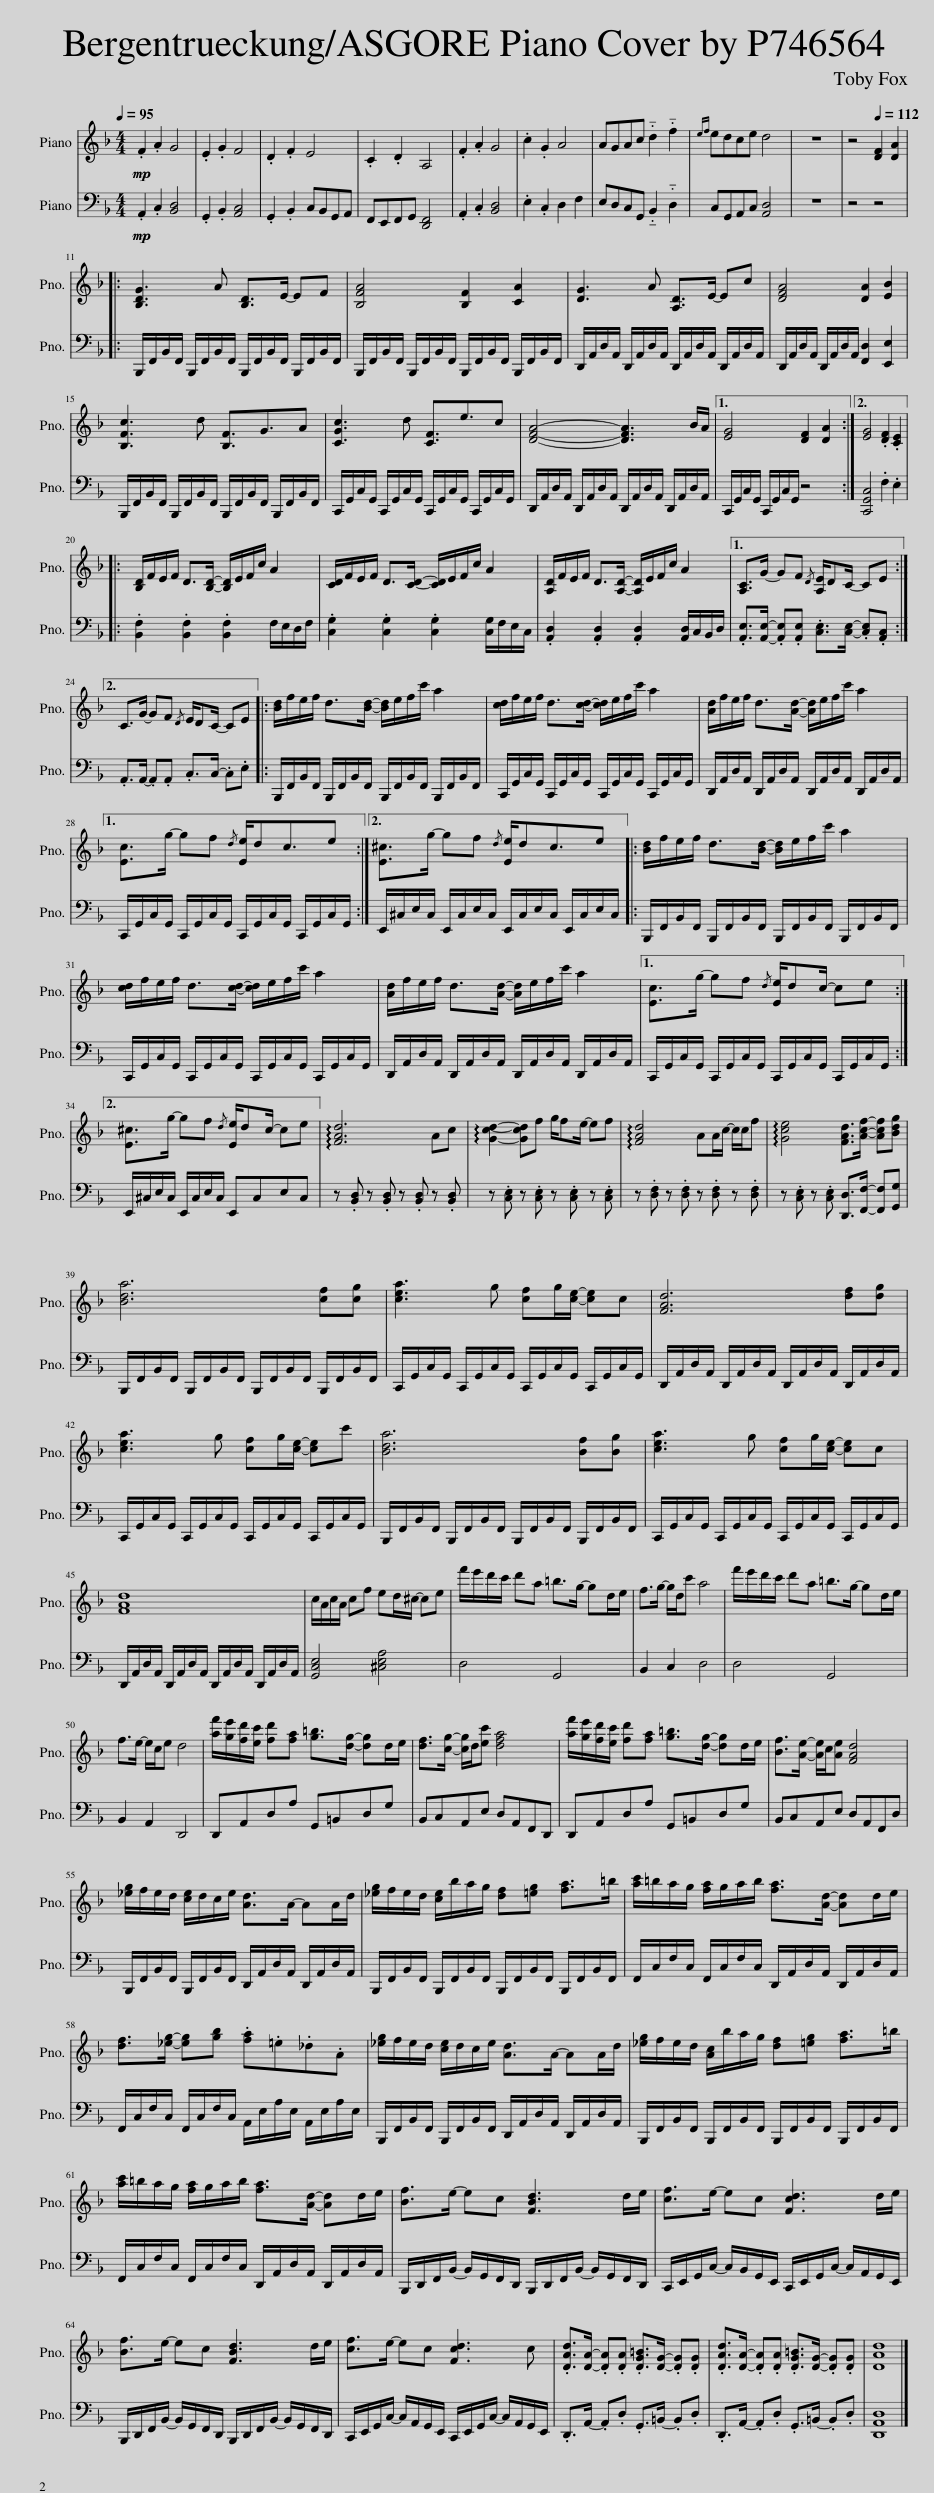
X:1
%%score 1 2
L:1/8
Q:1/4=95
M:4/4
I:linebreak $
K:F
V:1 treble
V:2 bass
V:1
!mp! .F2 .A2 G4 | .E2 .G2 F4 | .D2 .F2 E4 | .C2 .D2 A,4 | .F2 .A2 G4 | %5
 .c2 .G2 A4 | AGAc !tenuto!.d2 !tenuto!.f2 |{ef} edce d4 | z8 | z4[Q:1/4=112] [DF]2 [DA]2 |:$ %10
 [B,DG]3 A [B,D]>E- EF | [B,FA]4 [B,F]2 [CA]2 | [DG]3 A [A,D]>E- Ec | [DFA]4 [DA]2 [EB]2 |$ [B,Fc]3 d [B,F]3/2G3/2A | %15
 [CGc]3 d [CF]3/2e3/2c | [DFA]4- [DFA]3 B/A/ |1 [EG]4 [DF]2 [DA]2 :|2 [EG]4 .[DF]2 .[CE]2 |:$ [B,D]/F/E/F/ D>[B,D]- [B,D]/E/F/c/ A2 | %20
 [CD]/F/E/F/ D>[CD]- [CD]/E/F/c/ A2 | [A,D]/F/E/F/ D>[A,D]- [A,D]/E/F/c/ A2 |1 [A,C]>G- GF{/D} [A,E]/DC/- CE :|2$ C>G- GF{/D} E/DC/- CE |: [Bd]/f/e/f/ d>[Bd]- [Bd]/e/f/c'/ a2 | %25
 [cd]/f/e/f/ d>[cd]- [cd]/e/f/c'/ a2 | [Ad]/f/e/f/ d>[Ad]- [Ad]/e/f/c'/ a2 |1$ [Ec]>g- gf{/d} [Ee]/dc3/2e :|2 [E^c]>g- gf{/d} [Ee]/dc3/2e |: [Bd]/f/e/f/ d>[Bd]- [Bd]/e/f/c'/ a2 |$ %30
 [cd]/f/e/f/ d>[cd]- [cd]/e/f/c'/ a2 | [Ad]/f/e/f/ d>[Ad]- [Ad]/e/f/c'/ a2 |1 [Ec]>g- gf{/d} [Ee]/dc/- ce :|2$ [E^c]>g- gf{/d} [Ee]/dc/- ce || !arpeggio![FAd]6 Ac | %35
 !arpeggio![Gcd]2- [Gcd]f g/fe/- ef | !arpeggio![FAd]4 AA/c/- c/c/f | !arpeggio![Gce]4 [FAd]>[Acf]- [Acf][Bdg] |$ [Bda]6 [cf][cg] | [cea]3 g [cf]g/[ce]/- [ce]c | %40
 [FAd]6 [df][dg] |$ [cea]3 g [cf]g/[ce]/- [ce]c' | [Bda]6 [Bf][Bg] | [cea]3 g [cf]g/[ce]/- [ce]c |$ [FAd]8 | %45
 c/A/c/A/ cf ed/^c/- ce | f'/e'/d'/c'/ d'a =b>g- gd/e/ | f>g- g/d/c' a4 | f'/e'/d'/c'/ d'a =b>g- gd/e/ |$ f>e- e/c/e d4 | %50
 [af']/[ge']/[fd']/[ec']/ [fd'][fa] [g=b]>[dg]- [dg]d/e/ | [df]>[cg]- [cg]/d/[ec'] [dfa]4 | [af']/[ge']/[fd']/[ec']/ [fd'][fa] [g=b]>[dg]- [dg]d/e/ | [Bf]>[Ae]- [Ae]/c/[Ae] [FAd]4 |$ [_eg]/f/e/d/ [ce]/d/c/e/ [Ad]>A- AA/d/ | %55
 [_eg]/f/e/d/ [ce]/b/a/g/ [df][=eg] [fa]>=b | [ac']/=b/a/g/ [fa]/g/a/b/ [fa]>[Ad]- [Ad]d/e/ |$ [df]>[_eg]- [eg][gb] .[fa].=e._d.A | [_eg]/f/e/d/ [ce]/d/c/e/ [Ad]>A- AA/d/ | [_eg]/f/e/d/ [Ac]/b/a/g/ [df][=eg] [fa]>=b |$ %60
 [ac']/=b/a/g/ [fa]/g/a/b/ [fa]>[Ad]- [Ad]d/e/ | [Bf]>e- ec [FBd]3 d/e/ | [cf]>e- ec [Fcd]3 d/e/ |$ [Bf]>e- ec [FBd]3 d/e/ | [cf]>e- ec [Fcd]3 c | %65
 .[DAd]>[DA]- .[DA].[DA] .[DG=B]>[DG]- .[DG].[DG] | .[DAd]>[DA]- .[DA].[DA] .[DG=B]>[DG]- .[DG].[DG] | [DAd]8 |] %68
V:2
!mp! .A,,2 .C,2 [B,,D,]4 | .G,,2 .B,,2 [A,,C,]4 | .G,,2 .B,,2 C,B,,G,,A,, | F,,E,,F,,G,, [D,,F,,]4 | .A,,2 .C,2 [B,,D,]4 | %5
 .E,2 .C,2 D,2 F,2 | E,D,C,G,, !tenuto!.B,,2 !tenuto!.D,2 | C,G,,A,,C, [A,,D,]4 | z8 | z4 z4 |:$ %10
 B,,,/F,,/B,,/F,,/ B,,,/F,,/B,,/F,,/ B,,,/F,,/B,,/F,,/ B,,,/F,,/B,,/F,,/ | B,,,/F,,/B,,/F,,/ B,,,/F,,/B,,/F,,/ B,,,/F,,/B,,/F,,/ B,,,/F,,/B,,/F,,/ | D,,/A,,/D,/A,,/ D,,/A,,/D,/A,,/ D,,/A,,/D,/A,,/ D,,/A,,/D,/A,,/ | D,,/A,,/D,/A,,/ D,,/A,,/D,/A,,/ [F,,D,]2 [E,,E,]2 |$ B,,,/F,,/B,,/F,,/ B,,,/F,,/B,,/F,,/ B,,,/F,,/B,,/F,,/ B,,,/F,,/B,,/F,,/ | %15
 C,,/G,,/C,/G,,/ C,,/G,,/C,/G,,/ C,,/G,,/C,/G,,/ C,,/G,,/C,/G,,/ | D,,/A,,/D,/A,,/ D,,/A,,/D,/A,,/ D,,/A,,/D,/A,,/ D,,/A,,/D,/A,,/ |1 C,,/G,,/C,/G,,/ C,,/G,,/C,/G,,/ z4 :|2 [C,,G,,C,]4 .F,2 .E,2 |:$ .[B,,F,]2 .[B,,F,]2 .[B,,F,]2 F,/E,/D,/F,/ | %20
 .[C,G,]2 .[C,G,]2 .[C,G,]2 [C,G,]/F,/E,/C,/ | .[A,,D,]2 .[A,,D,]2 .[A,,D,]2 [A,,D,]/C,/B,,/D,/ |1 .[A,,E,]>[A,,E,]- .[A,,E,].[A,,E,] .[C,E,]>[C,E,]- .[C,E,].[A,,C,] :|2$ .A,,>A,,- .A,,.A,, .C,>C,- .C,.E, |: B,,,/F,,/B,,/F,,/ B,,,/F,,/B,,/F,,/ B,,,/F,,/B,,/F,,/ B,,,/F,,/B,,/F,,/ | %25
 C,,/G,,/C,/G,,/ C,,/G,,/C,/G,,/ C,,/G,,/C,/G,,/ C,,/G,,/C,/G,,/ | D,,/A,,/D,/A,,/ D,,/A,,/D,/A,,/ D,,/A,,/D,/A,,/ D,,/A,,/D,/A,,/ |1$ C,,/G,,/C,/G,,/ C,,/G,,/C,/G,,/ C,,/G,,/C,/G,,/ C,,/G,,/C,/G,,/ :|2 E,,/^C,/E,/C,/ E,,/C,/E,/C,/ E,,/C,/E,/C,/ E,,/C,/E,/C,/ |: B,,,/F,,/B,,/F,,/ B,,,/F,,/B,,/F,,/ B,,,/F,,/B,,/F,,/ B,,,/F,,/B,,/F,,/ |$ %30
 C,,/G,,/C,/G,,/ C,,/G,,/C,/G,,/ C,,/G,,/C,/G,,/ C,,/G,,/C,/G,,/ | D,,/A,,/D,/A,,/ D,,/A,,/D,/A,,/ D,,/A,,/D,/A,,/ D,,/A,,/D,/A,,/ |1 C,,/G,,/C,/G,,/ C,,/G,,/C,/G,,/ C,,/G,,/C,/G,,/ C,,/G,,/C,/G,,/ :|2$ E,,/^C,/E,/C,/ E,,/C,/E,/C,/ E,,C,E,C, || z .[B,,D,] z .[B,,D,] z .[B,,D,] z .[B,,D,] | %35
 z .[C,E,] z .[C,E,] z .[C,E,] z .[C,E,] | z .[D,F,] z .[D,F,] z .[D,F,] z .[D,F,] | z .[C,E,] z .[C,E,] [D,,D,]>[F,,F,]- [F,,F,][G,,G,] |$ B,,,/F,,/B,,/F,,/ B,,,/F,,/B,,/F,,/ B,,,/F,,/B,,/F,,/ B,,,/F,,/B,,/F,,/ | C,,/G,,/C,/G,,/ C,,/G,,/C,/G,,/ C,,/G,,/C,/G,,/ C,,/G,,/C,/G,,/ | %40
 D,,/A,,/D,/A,,/ D,,/A,,/D,/A,,/ D,,/A,,/D,/A,,/ D,,/A,,/D,/A,,/ |$ C,,/G,,/C,/G,,/ C,,/G,,/C,/G,,/ C,,/G,,/C,/G,,/ C,,/G,,/C,/G,,/ | B,,,/F,,/B,,/F,,/ B,,,/F,,/B,,/F,,/ B,,,/F,,/B,,/F,,/ B,,,/F,,/B,,/F,,/ | C,,/G,,/C,/G,,/ C,,/G,,/C,/G,,/ C,,/G,,/C,/G,,/ C,,/G,,/C,/G,,/ |$ D,,/A,,/D,/A,,/ D,,/A,,/D,/A,,/ D,,/A,,/D,/A,,/ D,,/A,,/D,/A,,/ | %45
 [G,,C,E,]4 [^C,E,A,]4 | D,4 G,,4 | B,,2 C,2 D,4 | D,4 G,,4 |$ B,,2 A,,2 D,,4 | %50
 D,,A,,D,A, G,,=B,,D,G, | B,,C,A,,E, D,A,,F,,D,, | D,,A,,D,A, G,,=B,,D,G, | B,,C,A,,E, D,A,,F,,D, |$ B,,,/F,,/B,,/F,,/ B,,,/F,,/B,,/F,,/ D,,/A,,/D,/A,,/ D,,/A,,/D,/A,,/ | %55
 B,,,/F,,/B,,/F,,/ B,,,/F,,/B,,/F,,/ B,,,/F,,/B,,/F,,/ B,,,/F,,/B,,/F,,/ | F,,/C,/F,/C,/ F,,/C,/F,/C,/ D,,/A,,/D,/A,,/ D,,/A,,/D,/A,,/ |$ F,,/C,/F,/C,/ F,,/C,/F,/C,/ A,,/E,/A,/E,/ A,,/E,/A,/E,/ | B,,,/F,,/B,,/F,,/ B,,,/F,,/B,,/F,,/ D,,/A,,/D,/A,,/ D,,/A,,/D,/A,,/ | B,,,/F,,/B,,/F,,/ B,,,/F,,/B,,/F,,/ B,,,/F,,/B,,/F,,/ B,,,/F,,/B,,/F,,/ |$ %60
 F,,/C,/F,/C,/ F,,/C,/F,/C,/ D,,/A,,/D,/A,,/ D,,/A,,/D,/A,,/ | B,,,/D,,/F,,/B,,/- B,,/G,,/F,,/D,,/ B,,,/D,,/F,,/B,,/- B,,/G,,/F,,/D,,/ | C,,/E,,/G,,/C,/- C,/B,,/G,,/E,,/ C,,/E,,/G,,/C,/- C,/A,,/G,,/E,,/ |$ B,,,/D,,/F,,/B,,/- B,,/G,,/F,,/D,,/ B,,,/D,,/F,,/B,,/- B,,/G,,/F,,/D,,/ | C,,/E,,/G,,/C,/- C,/A,,/G,,/E,,/ C,,/E,,/G,,/C,/- C,/A,,/G,,/E,,/ | %65
 .D,,>A,,- .A,,.D, .G,,>=B,,- .B,,.D, | .D,,>A,,- .A,,.D, .G,,>=B,,- .B,,.D, | [D,,A,,D,]8 |] %68
